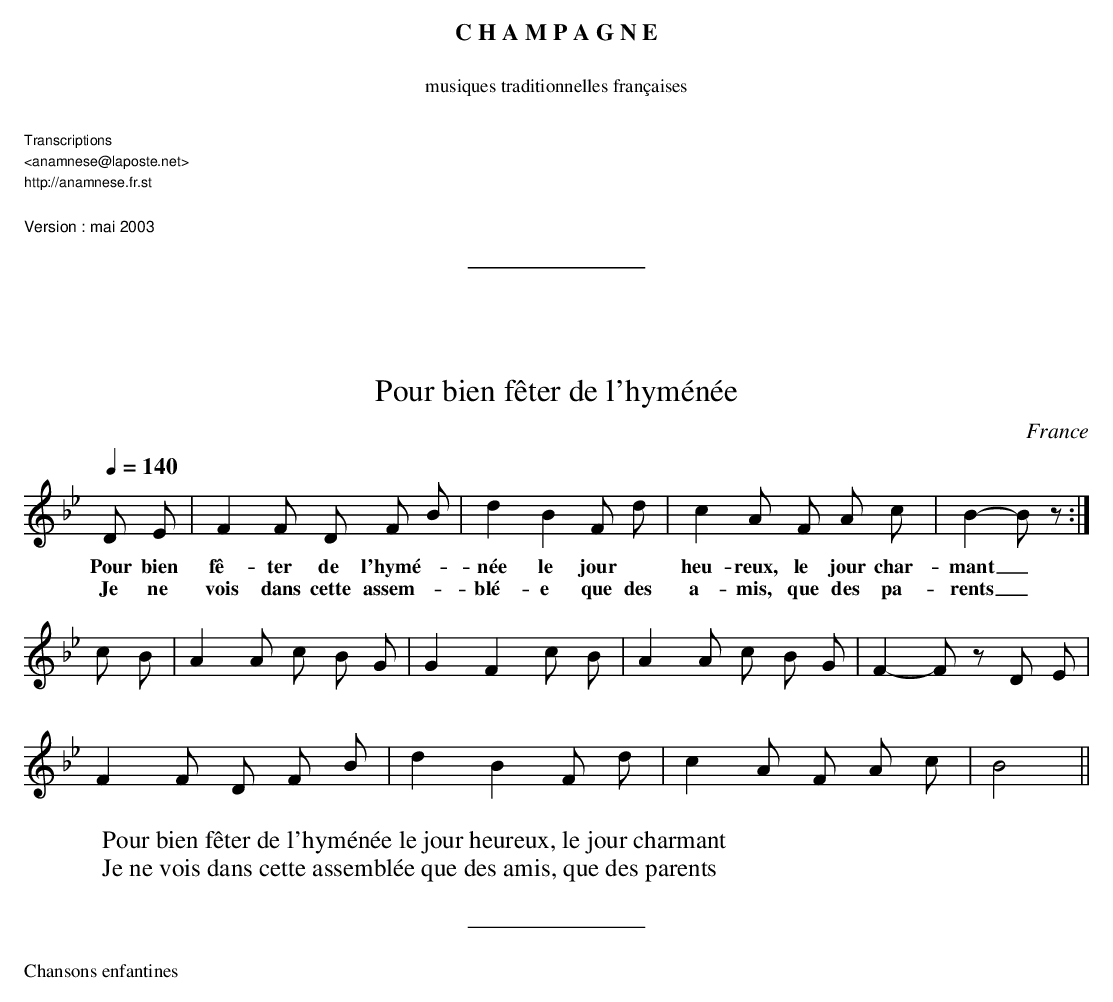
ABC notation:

X:1
T:Pour bien fêter de l'hyménée
O:France
L:1/8
Q:1/4=140
K:Bb
D E | F2 F D F B |d2 B2 F d | c2 A F A c | B2-Bz :|
w:Pour bien |fê-ter de l'hymé-|née le jour |heu-reux, le jour char-mant_
w:Je ne |vois dans cette assem-|blé-e que des | a-mis, que des pa-|rents_
c B | A2 A c B G | G2 F2 c B | A2 A c B G | F2-Fz D E |
F2 F D F B | d2 B2 F d | c2 A F A c | B4 ||
W:Pour bien fêter de l'hyménée le jour heureux, le jour charmant
W:Je ne vois dans cette assemblée que des amis, que des parents
